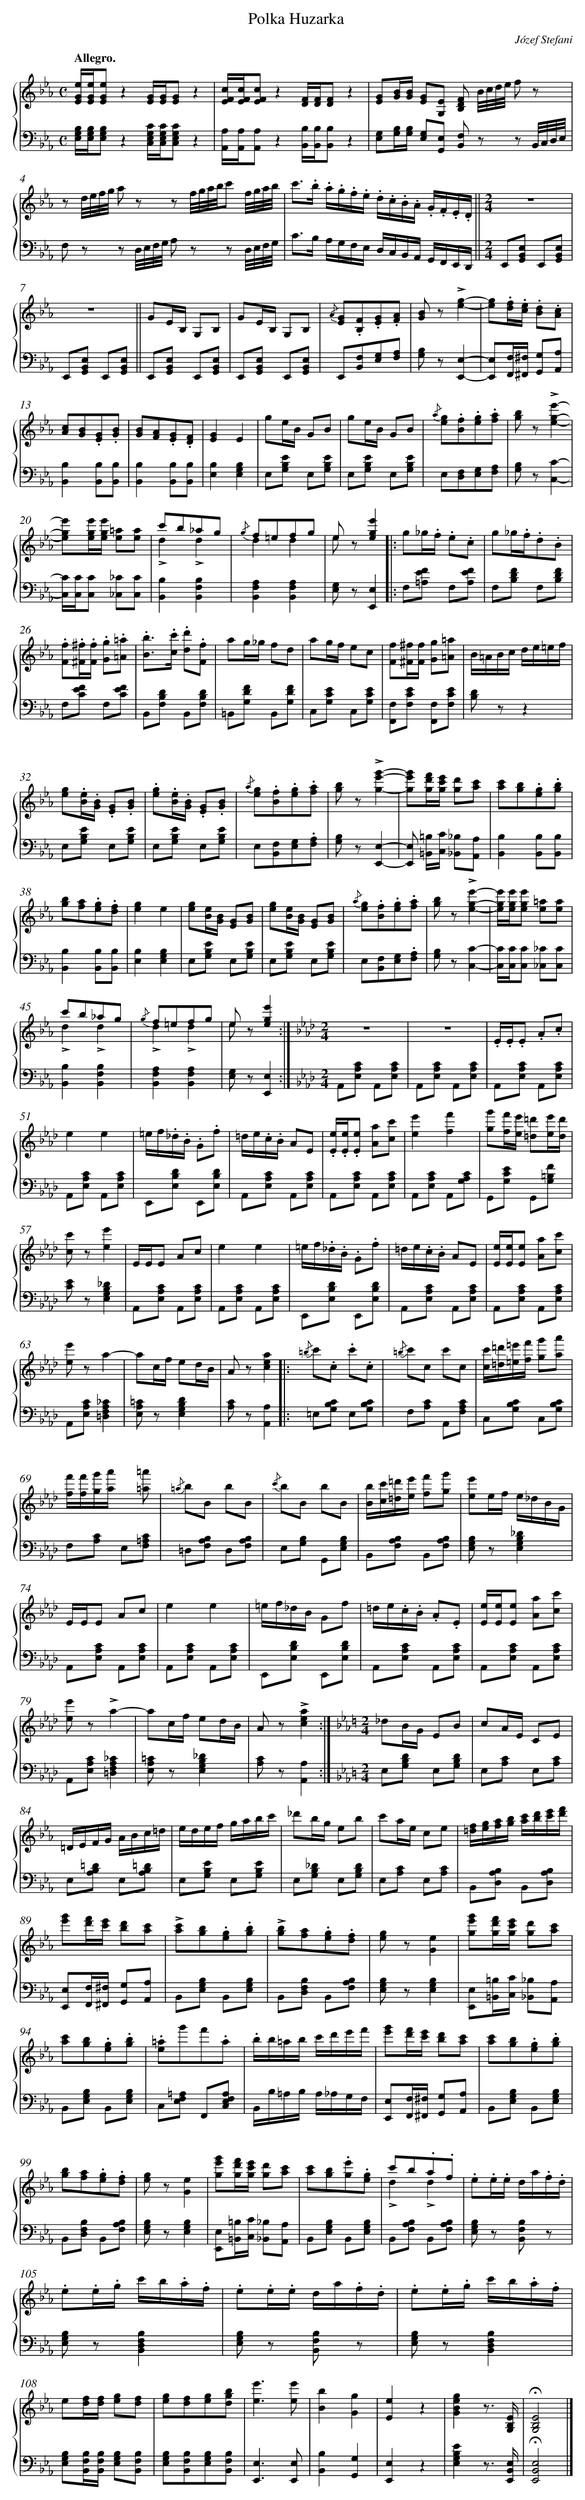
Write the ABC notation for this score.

X:1
T: Polka Huzarka
C: Józef Stefani
L: 1/8
M: C
Q: "Allegro."
%%staves {1 2}
V: 1 clef=treble
V: 2 clef=bass
K: Eb
[V:1] [E/G/e/][E/G/e/][EGe]z2[E/G/][E/G/][EG]z2 |
[V:2] [E,/G,/B,/][E,/G,/B,/][E,G,B,]z2[C,/E,/G,/C/][C,/E,/G,/C/][C,E,G,C]z2 |
[V:1] [E/F/c/][E/F/c/][EFc]z2[D/F/][D/F/][DF]z2 |
[V:2] [A,,/A,/][A,,/A,/][A,,A,]z2[B,,/B,/][B,,/B,/][B,,B,]z2 |
[V:1] [EG][G/B/][G/B/] [EG][G,E] [B,DF] B//c//d//e// f z |
[V:2] [E,G,][G,/B,/][G,/B,/] [E,G,][G,,E,] [B,,F,] z z B,,//C,//D,//E,// |
[V:1] z d//e//f//g// a z z f//g//a//b//c' f//g//a//b// |
[V:2] F, z z D,//E,//F,//G,// A, z z D,//E,//F,//G,// |
[V:1] c'>.b .a/.g/.f/.e/ .d/.c/.B/.A/ .G/.F/.E/.D/ ||
[V:2] C>B, A,/G,/F,/E,/ D,/C,/B,,/A,,/ G,,/F,,/E,,/D,,/ ||
[V:1]  [K:Eb] [M:2/4]z4 |
[V:2]  [K:Eb] [M:2/4]E,,[G,,B,,E,] E,,[G,,B,,E,] |
[V:1] z4 ||
[V:2] E,,[G,,B,,E,] E,,[G,,B,,E,] ||
[V:1] GE/B,/ G,B, |
[V:2] E,,[G,,B,,E,] E,,[G,,B,,E,] |
[V:1] GE/B,/ G,B, |
[V:2] E,,[G,,B,,E,] E,,[G,,B,,E,] |
[V:1] {/A} [EG].[B,F].[EG].[FA] |
[V:2] E,,[B,,F,][E,G,][F,A,] |
[V:1] [GB] z!accent![e2g2]- |
[V:2] [G,B,] z[E,,2E,2]- |
[V:1] [eg].[d/f/].[c/e/] .[Bd].[Ac] |
[V:2] [E,,E,][F,,/F,/][^F,,/^F,/] [G,,G,][A,,A,] |
[V:1] [Ac][GB].[EG].[GB] |
[V:2] [B,,2B,2][B,,B,][B,,B,] |
[V:1] [GB][FA].[EG].[DF] |
[V:2] [B,,2B,2][B,,B,][B,,B,] |
[V:1] [E2G2]E2 |
[V:2] [E,2B,2][E,2G,2B,2] |
[V:1] ge/B/ GB |
[V:2] E,[G,B,E] E,[G,B,E] |
[V:1] ge/B/ GB |
[V:2] E,[G,B,E] E,[G,B,E] |
[V:1] {/a} [eg].[Bf].[eg].[fa] |
[V:2] E,[D,F,][E,G,][F,A,] |
[V:1] [gb] z!accent![e2g2e'2]- |
[V:2] [G,B,] z[C,2C2]- |
[V:1] [ege'][e/g/e'/][e/g/e'/] [e=a][ea] |
[V:2] [C,/C/][C,/C/][C,C] [_C,_C][C,C] |
[V:1] c'b_ag & !accent!d2!accent!d2 |
[V:2] [B,,2B,2][B,,2F,2B,2] |
[V:1] {/g} f=efg & d2d2 |
[V:2] [B,,2F,2A,2][B,,2F,2A,2] |
[V:1] e z[e2g2e'2] & e xx2 ]|:
[V:2] [E,G,] z[E,,2E,2] ]|:
[V:1] g_g/.f/ .e.c |
[V:2] F,[=A,EF] F,[A,EF] |
[V:1] g_g/.f/.d.B |
[V:2] F,[B,DF] F,[B,DF] |
[V:1] .[Ff].[^F/^f/].[F/f/] .[Gg].[=A=a] |
[V:2] F,[CEF] F,[CEF] |
[V:1] .[Bb]>.[cc'] .[dd'].[Ff] |
[V:2] B,,[F,B,D] B,,[F,B,D] |
[V:1] ag/_g/ fd |
[V:2] =B,,[G,DF] B,,[G,DF] |
[V:1] ag/f/ ec |
[V:2] C,[G,CE] C,[G,CE] |
[V:1] [Ff][^F/^f/][F/f/] [Gg][=A=a] |
[V:2] [F,,F,][F,CE] [F,,F,][F,CE] |
[V:1] B/=A/B/c/ d/e/=e/f/ |
[V:2] [B,D] zz2 |
[V:1] [eg].[B/e/].[G/B/] .[EG].[GB] |
[V:2] E,[G,B,E] E,[G,B,E] |
[V:1] .[eg].[B/e/].[G/B/] .[EG].[GB] |
[V:2] E,[G,B,E] E,[G,B,E] |
[V:1] {/a} [eg].[Bf].[eg].[fa] |
[V:2] E,[B,,F,][E,G,].[F,A,] |
[V:1] [gb] z!accent![g2e'2g'2]- |
[V:2] [G,B,] z[E,,2E,2]- |
[V:1] [ge'g'][g/d'/f'/][g/c'/e'/] [gd'][ac'] |
[V:2] [E,,E,] [=B,,/=B,/][C,/C/] [_B,,_B,][A,,A,] |
[V:1] [ac'][gb].[eg].[gb] |
[V:2] [B,,2B,2][B,,B,][B,,B,] |
[V:1] [gb][fa].[eg].[df] |
[V:2] [B,,2B,2][B,,B,][B,,B,] |
[V:1] [e2g2]e2 |
[V:2] [E,2B,2][E,2G,2B,2] |
[V:1] [eg][B/e/][G/B/] [EG][GB] |
[V:2] E,[G,B,E] E,[G,B,E] |
[V:1] [eg][B/e/][G/B/] [EG][GB] |
[V:2] E,[G,B,E] E,[G,B,E] |
[V:1] {/a} [eg].[Bf].[eg].[fa] |
[V:2] E,[B,,F,][E,G,].[F,A,] |
[V:1] [gb] z!accent![e2g2e'2]- |
[V:2] [G,B,] z[C,2C2]- |
[V:1] [e/g/e'/][e/g/e'/][ege'] [e=a][ea] |
[V:2] [C,/C/][C,/C/][C,C] [_C,_C][C,C] |
[V:1] c'b_ag & !accent!d2!accent!d2 |
[V:2] [B,,2B,2][B,,2F,2B,2] |
[V:1] {/g} f=efg & !accent!d2!accent!d2 |
[V:2] [B,,2F,2A,2][B,,2F,2A,2] |
[V:1] e z[e2g2e'2] & e xx2 :|]
[V:2] [E,G,] z[E,,2E,2] :|]
[V:1]  [K:Ab] [M:2/4]z4 |
[V:2]  [K:Ab] [M:2/4]A,,[E,A,C] A,,[E,A,C] |
[V:1] z4 |
[V:2] A,,[E,A,C] A,,[E,A,C] |
[V:1] .E/.E/.E .A.c |
[V:2] A,,[E,A,C] A,,[E,A,C] |
[V:1] e2e2 |
[V:2] A,,[E,A,C] A,,[E,A,C] |
[V:1] =e/f/._d/.B/ .G.f |
[V:2] E,,[E,B,D] E,,[E,B,D] |
[V:1] =d/e/.c/.B/ AE |
[V:2] A,,[E,A,C] A,,[E,A,C] |
[V:1] .[E/e/].[E/e/].[Ee] [Aa][cc'] |
[V:2] A,,[E,A,C] A,,[E,A,C] |
[V:1] [e2e'2][f2f'2] |
[V:2] A,,[E,A,C] A,,[G,A,C] |
[V:1] [gg'][f/f'/][e/e'/] [=d=d'][e/e'/][d/d'/] |
[V:2] G,,[G,CE] G,,[G,=B,F] |
[V:1] [cc'] z[e2e'2] |
[V:2] [CE] z[E,2G,2B,2_D2] |
[V:1] E/E/E Ac |
[V:2] A,,[E,A,C] A,,[E,A,C] |
[V:1] e2e2 |
[V:2] A,,[E,A,C] A,,[E,A,C] |
[V:1] =e/f/._d/.B/ .G.f |
[V:2] E,,[E,B,D] E,,[E,B,D] |
[V:1] =d/e/.c/.B/ AE |
[V:2] A,,[E,A,C] A,,[E,A,C] |
[V:1] [E/e/][E/e/][Ee] [Aa][cc'] |
[V:2] A,,[E,A,C] A,,[E,A,C] |
[V:1] [ee'] za2- |
[V:2] A,,[E,A,C][=D,2F,2A,2_C2] |
[V:1] ac/f/ ed/B/ |
[V:2] [E,A,=C] z[E,2G,2B,2D2] |
[V:1] A z[c2e2a2] ]|:
[V:2] [A,C] z[A,,2A,2] ]|:
[V:1] {/=b} c'.c .c'.c |
[V:2] =E,[G,B,C] E,[G,B,C] |
[V:1] {/=b} c'c c'c |
[V:2] F,[A,C] A,,[F,A,C] |
[V:1] [c/c'/][=d/=d'/][=e/=e'/][f/f'/] [gg'][aa'] |
[V:2] C,[G,B,C] C,[G,B,C] |
[V:1] [f/f'/][f/f'/][g/g'/][a/a'/] x [=a=a'] |
[V:2] F,[A,C] E,[F,=A,C] |
[V:1] {/=a} bB bB |
[V:2] =D,[F,A,B,] D,[F,A,B,] |
[V:1] {/c'} bB bB |
[V:2] E,[G,B,] G,,[E,G,B,] |
[V:1] [B/b/][c/c'/][=d/=d'/][e/e'/] [ff'][gg'] |
[V:2] B,,[F,A,B,] B,,[F,A,B,] |
[V:1] [ee']e/f/ e/_d/B/G/ |
[V:2] [E,G,B,] z[E,2G,2B,2_D2] |
[V:1] E/E/E Ac |
[V:2] A,,[E,A,C] A,,[E,A,C] |
[V:1] e2e2 |
[V:2] A,,[E,A,C] A,,[E,A,C] |
[V:1] =e/f/_d/B/ Gf |
[V:2] E,,[E,B,D] E,,[E,B,D] |
[V:1] =d/e/.c/.B/ .A.E |
[V:2] A,,[E,A,C] A,,[E,A,C] |
[V:1] [E/e/][E/e/][Ee] [Aa][cc'] |
[V:2] A,,[E,A,C] A,,[E,A,C] |
[V:1] [ee'] z!accent!a2- |
[V:2] A,,[E,A,C][=D,2F,2A,2_C2] |
[V:1] ac/f/ ed/B/ |
[V:2] [E,A,=C] z[E,2G,2B,2_D2] |
[V:1] A z!accent![c2e2a2] :|]
[V:2] [A,C] z[A,,2A,2] :|]
[V:1]  [K:Eb] [M:2/4]_dB/G/ EB |
[V:2]  [K:Eb] [M:2/4]E,[G,B,D] E,[G,B,D] |
[V:1] cA/E/ CE |
[V:2] E,[A,C] E,[A,C] |
[V:1] =D/E/F/G/ A/B/c/=d/ |
[V:2] E,[A,B,=D] E,[A,B,=D] |
[V:1] e/d/e/f/ g/a/b/c'/ |
[V:2] E,[G,B,E] E,[G,B,E] |
[V:1] _d'b/g/ eb |
[V:2] E,[G,B,_D] E,[G,B,D] |
[V:1] c'a/e/ ce |
[V:2] E,[A,C] E,[A,C] |
[V:1] [=d/f/][e/g/][f/a/][g/b/] [a/c'/][b/d'/][c'/e'/][d'/f'/] |
[V:2] B,,[D,A,B,] B,,[D,A,B,] |
[V:1] [e'g'][d'/f'/][c'/e'/] [bd'][ac'] |
[V:2] [E,,E,][F,,/F,/][^F,,/^F,/] [G,,G,][A,,A,] |
[V:1] !accent![ac'][gb].[eg].[gb] |
[V:2] B,,[E,G,B,] B,,[E,G,B,] |
[V:1] !accent![gb][fa].[eg].[df] |
[V:2] B,,[D,F,B,] B,,[F,A,B,] |
[V:1] [eg] z[G2e2] |
[V:2] [E,G,B,] z[E,2G,2B,2] |
[V:1] [ge'g'][g/d'/f'/][g/c'/e'/] [gd'][ac'] |
[V:2] [E,,E,][=B,,/=B,/][C,/C/] [_B,,_B,][A,,A,] |
[V:1] [ac'][gb].[eg].[gb] |
[V:2] B,,[E,G,B,] B,,[E,G,B,] |
[V:1] .[e=a]g'f'.a |
[V:2] C,[E,F,=A,] F,,[C,E,F,A,] |
[V:1] .b/b/=a/b/ c'/d'/e'/f'/ |
[V:2] B,,/B,/=A,/B,/ A,/_A,/G,/F,/ |
[V:1] [e'g'][d'/f'/][c'/e'/] [bd'][ac'] |
[V:2] [E,,E,][F,,/F,/][^F,,/^F,/] [G,,G,][A,,A,] |
[V:1] [ac'][gb].[eg].[gb] |
[V:2] B,,[E,G,B,] B,,[E,G,B,] |
[V:1] [gb][fa].[eg].[df] |
[V:2] B,,[D,F,B,] B,,[F,A,B,] |
[V:1] [eg] z[G2e2] |
[V:2] [E,G,B,] z[E,2G,2B,2] |
[V:1] [ge'g'][g/d'/f'/][g/c'/e'/] [gd'][ac'] |
[V:2] [E,,E,][=B,,/=B,/][C,/C/] [_B,,_B,][A,,A,] |
[V:1] [ac'][gb].[ge'].[eg] |
[V:2] B,,[E,G,B,] B,,[E,G,B,] |
[V:1] c'b.a.f & !accent!d2!accent!d2 |
[V:2] B,,[F,A,B,] B,,[F,A,B,] |
[V:1] .e.e/.e/ d/a/.f/.d/ |
[V:2] [E,G,B,] z [B,,F,B,] z |
[V:1] .e.e/.g/ c'/b/.a/.f/ |
[V:2] [E,G,B,] z[B,,2D,2F,2B,2] |
[V:1] .e.e/.e/ d/a/.f/.d/ |
[V:2] [E,G,B,] z [B,,F,B,] z |
[V:1] .e.e/.g/ c'/b/.a/.f/ |
[V:2] [E,G,B,] z[B,,2D,2F,2B,2] |
[V:1] e[d/f/][d/f/] [eg][df] |
[V:2] [E,G,B,][B,,/F,/B,/][B,,/F,/B,/] [E,G,B,][B,,F,B,] |
[V:1] [eg][df][eg][dgb] |
[V:2] [E,G,B,][B,,F,B,][E,G,B,][B,,F,B,] |
[V:1] [e3e'3][ee'] |
[V:2] [E,,3E,3][E,,E,] |
[V:1] [B2b2][G2g2] |
[V:2] [B,,2B,2][G,,2G,2] |
[V:1] [E2e2]z2 |
[V:2] [E,,2E,2]z2 |
[V:1] [G2B2e2g2]z3/ [G,/B,/E/] |
[V:2] [E,2G,2B,2E2]z3/ [E,,/B,,/E,/] |
[V:1] !fermata![G,4B,4E4] |]
[V:2] !fermata![E,,4B,,4E,4] |]
